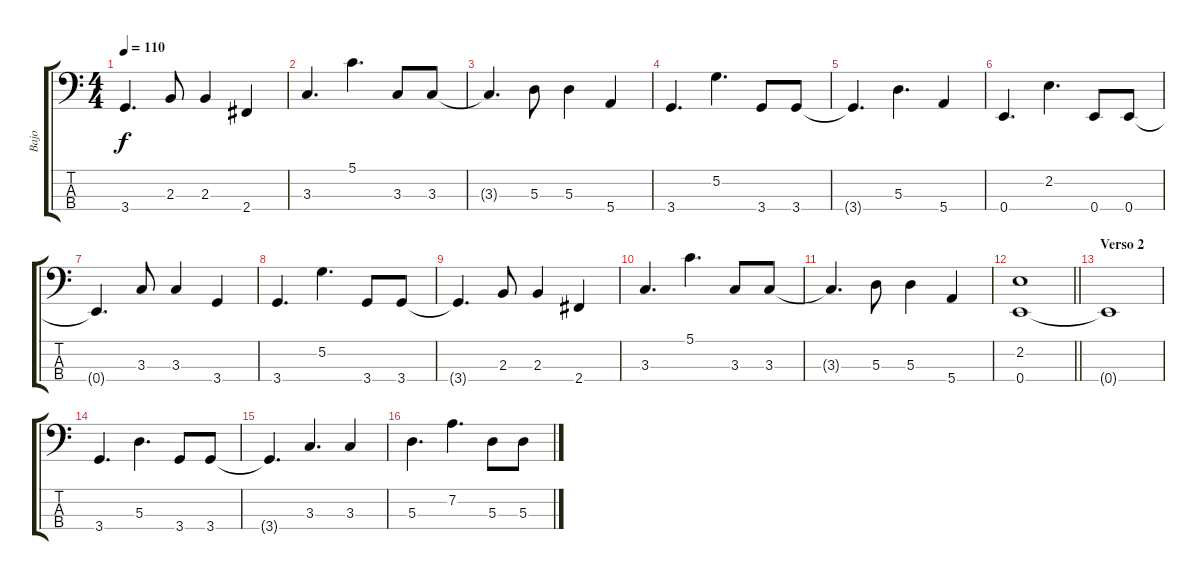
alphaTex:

\track ("Bajo" "Bajo") {instrument electricbassfinger}
\staff {score tabs}
\tuning (G2 D2 A1 E1) {hide}
\ts (4 4)
\tempo 110
\clef f4
\ks c
3.4{t}.4{d dy f} 2.3.8 2.3.4 2.4.4 |
3.3.4{d} 5.1.4{d} 3.3.8 3.3.8 |
3.3{t}.4{d} 5.3.8 5.3.4 5.4.4 |
3.4.4{d} 5.2.4{d} 3.4.8 3.4.8 |
3.4{t}.4{d} 5.3.4{d} 5.4.4 |
0.4.4{d} 2.2.4{d} 0.4.8 0.4.8 |
0.4{t}.4{d} 3.3.8 3.3.4 3.4.4 |
3.4.4{d} 5.2.4{d} 3.4.8 3.4.8 |
3.4{t}.4{d} 2.3.8 2.3.4 2.4.4 |
3.3.4{d} 5.1.4{d} 3.3.8 3.3.8 |
3.3{t}.4{d} 5.3.8 5.3.4 5.4.4 |
\barLineRight lightlight
(2.2 0.4).1 |
\section ("" "Verso 2")
0.4{t}.1 |
3.4.4{d} 5.3.4{d} 3.4.8 3.4.8 |
3.4{t}.4{d} 3.3.4{d} 3.3.4 |
5.3.4{d} 7.2.4{d} 5.3.8 5.3.8
